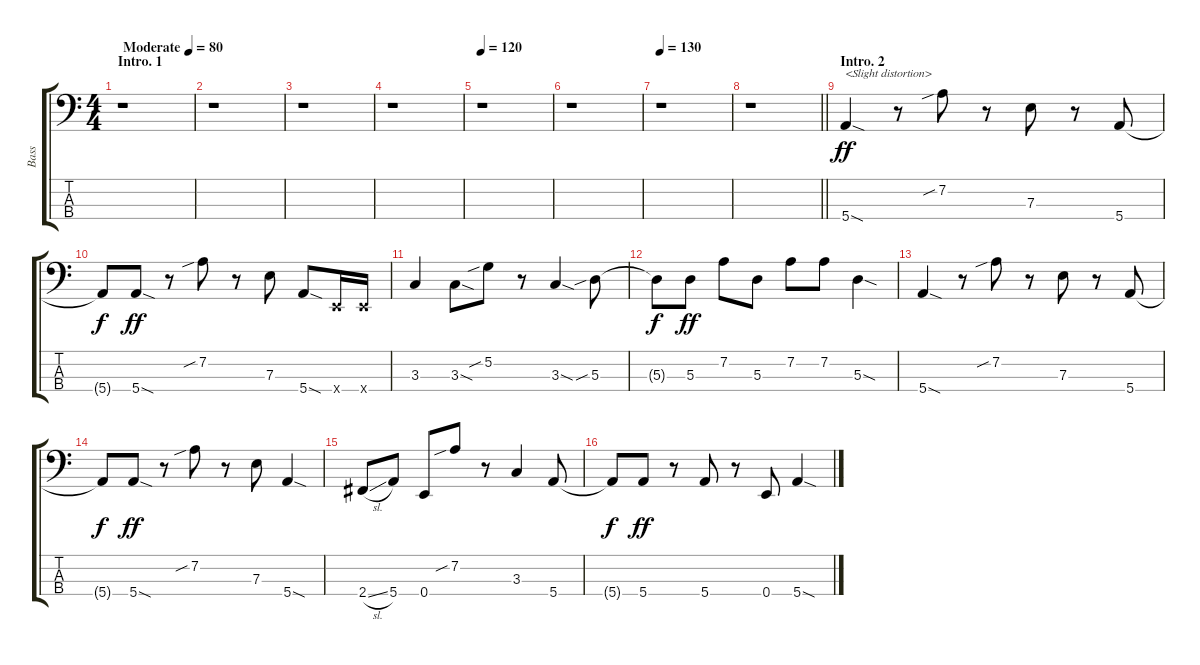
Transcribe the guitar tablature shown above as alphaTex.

\track ("Bass" "Bass") {instrument electricbasspick}
\staff {score tabs}
\tuning (G2 D2 A1 E1) {hide}
\ts (4 4)
\section ("" "Intro. 1")
\tempo (80 "Moderate")
\clef f4
\ks c
r.1{dy ff instrument electricbasspick} |
r.1 |
r.1 |
r.1 |
\tempo 120
r.1 |
r.1 |
\tempo 130
r.1 |
\barLineRight lightlight
r.1 |
\section ("" "Intro. 2")
5.4{sod}.4{txt "<Slight distortion>"} r.8 7.2{sib}.8 r.8 7.3.8 r.8 5.4.8 |
5.4{t}.8{dy f} 5.4{sod}.8{dy ff} r.8 7.2{sib}.8 r.8 7.3.8 5.4{sod}.8 0.4{x}.16 0.4{x}.16 |
3.3.4 3.3{sod}.8 5.2{sib}.8 r.8 3.3{sod}.4 5.3{sib}.8 |
5.3{t}.8{dy f} 5.3.8{dy ff} 7.2.8 5.3.8 7.2.8 7.2.8 5.3{sod}.4 |
5.4{sod}.4 r.8 7.2{sib}.8 r.8 7.3.8 r.8 5.4.8 |
5.4{t}.8{dy f} 5.4{sod}.8{dy ff} r.8 7.2{sib}.8 r.8 7.3.8 5.4{sod}.4 |
2.4{sl}.8 5.4.8 0.4.8 7.2{sib}.8 r.8 3.3.4 5.4.8 |
5.4{t}.8{dy f} 5.4.8{dy ff} r.8 5.4.8 r.8 0.4.8 5.4{sod}.4
